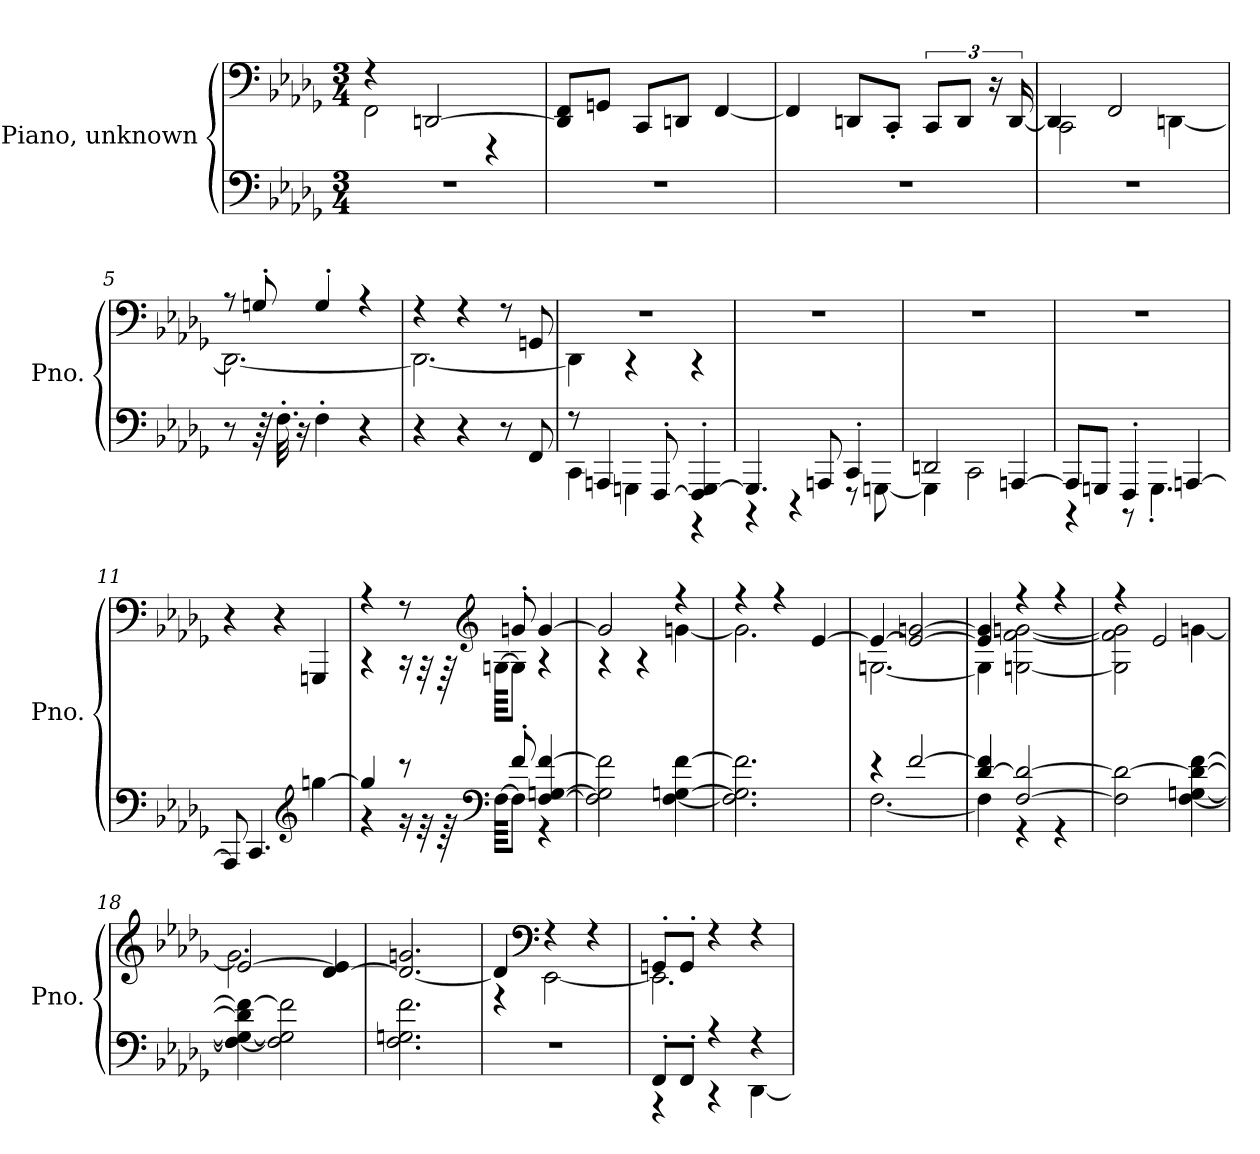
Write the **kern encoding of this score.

**kern	**kern
*part1	*part1
*staff2	*staff1
*I"Piano, unknown	*
*I'Pno.	*
*clefF4	*clefF4
*k[b-e-a-d-g-]	*k[b-e-a-d-g-]
*M3/4	*M3/4
*MM60	*MM60
=1	=1
*	*^
2.r	4r	2FF\
.	[2DDn/	.
.	.	4r
*	*v	*v
=2	=2
2.r	8DD/] 8FF/L
.	8GGn/J
.	8CC/L
.	8DDn/J
.	[4FF/
=3	=3
2.r	4FF/]
.	8DDn/L
.	8CC'/J
.	12CC/L
.	12DD/J
.	24r
.	[24DD/
=4	=4
*	*^
2.r	4DD/]	2CC\
.	2FF/	.
.	.	[4DDn\
=5	=5	=5
8r	8r	2.DD\_
64r	8Gn'/	.
32.F'\	.	.
16r	.	.
4F'\	4G'/	.
4r	4r	.
!!LO:LB:g=z	!!
=6	=6	=6
4r	4r	2.DD\_
4r	4r	.
8r	8r	.
8FF/	8GGn/	.
=7	=7	=7
*^	*	*
8r	4CC\	2.r	4DD\]
4AAAn/	.	.	.
.	4GGGn\	.	4r
[8FFF'/	.	.	.
4FFF/]' [4GGG/'	4r	.	4r
*	*	*v	*v
=8	=8	=8
4.GGG/]	4r	2.r
.	4r	.
8AAAn/	.	.
4CC'/	8r	.
.	[8GGGn\	.
=9	=9	=9
2DDn/	4GGG\]	2.r
.	2CC\	.
[4AAAn/	.	.
=10	=10	=10
8AAA/L]	4r	2.r
8GGGn/J	.	.
4FFF'/	8r	.
.	4.GGG'\	.
[4AAAn/	.	.
*v	*v	*
!!LO:LB:g=z
=11	=11
8AAA/]	4r
4.CC/	.
.	4r
*clefG2	*
[4ggn\	4GGGn/
=12	=12
*^	*^
4gg/]	4r	4r	4r
8r	16r	8r	16r
.	32r	.	32r
.	64r	.	64r
*clefF4	*	*clefG2	*
.	[64F\KKKL	.	[64Gn\KKKL
8f'/	8F\J]	8gn'/	8G\J]
[4F/ [4Gn/ [4f/	4r	[4g/	4r
*v	*v	*	*
=13	=13	=13
2F\] 2G\] 2f\]	2g/]	4r
.	.	4r
[4F\ [4Gn\ [4f\	4r	[4gn\
=14	=14	=14
2.F\] 2.G\] 2.f\]	4r	2.g\]
.	4r	.
.	[4e-/	.
=15	=15	=15
*^	*	*
4r	[2.F\	4e-/_	[2.Gn\
[2f/	.	2e-/_ [2gn/	.
=16	=16	=16	=16
[4d-/ 4f/]	4F\]	4e-/] 4g/]	4G\]
[2F/ 2d-/_	4r	4r	[2Gn\ [2f\ [2gn\
.	4r	4r	.
*v	*v	*	*
!!LO:LB:g=z	!!
=17	=17	=17
2F\] 2d-\_	4r	2G\] 2f\] 2g\]
.	2e-/	.
[4F\ [4Gn\ 4d-\_ [4f\	.	[4gn\
=18	=18	=18
4F\_ 4G\_ 4d-\] 4f\_	[2e-/	2.g\]
2F\] 2G\] 2f\]	.	.
.	[4d-/ 4e-/]	.
*	*v	*v
=19	=19
2.F\ 2.Gn\ 2.f\	2.d-/_ 2.gn/
=20	=20
*	*^
2.r	4d-/]	4r
*	*clefF4	*
.	4r	[2EE-\
.	4r	.
=21	=21	=21
*^	*	*
8FF'/L	4r	8GGn'/L	2.EE-\]
8FF'/J	.	8GG'/J	.
4r	4r	4r	.
4r	[4DD-\	4r	.
*v	*v	*	*
*	*v	*v
=	=
*-	*-
